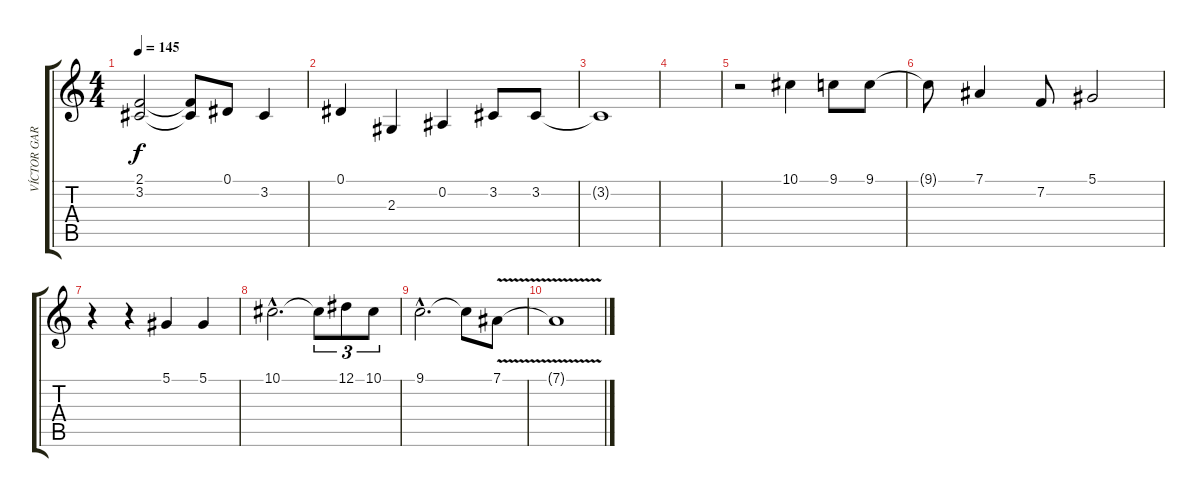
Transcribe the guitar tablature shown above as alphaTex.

\track ("VÍCTOR GARCÍA" "VÍCTOR GAR") {instrument clarinet}
\staff {score tabs}
\tuning (Eb4 Bb3 Gb3 Db3 Ab2 Eb2) {hide}
\ts (4 4)
\tempo 145
\clef g2
\ks c
(2.1{t} 3.2{t}).2{dy f} (2.1{t} 3.2{t}).8 0.1.8 3.2.4 |
0.1.4 2.3.4 0.2.4 3.2.8 3.2.8 |
3.2{t}.1 |
|
r.2 10.1.4 9.1.8 9.1.8 |
9.1{t}.8 7.1.4 7.2.8 5.1.2 |
r.4 r.4 5.1.4 5.1.4 |
10.1{hac}.2{d} 10.1{t}.8{tu (3 2)} 12.1.8{tu (3 2)} 10.1.8{tu (3 2)} |
9.1{hac}.2{d} 9.1{t}.8 7.1{v}.8 |
7.1{t}.1
